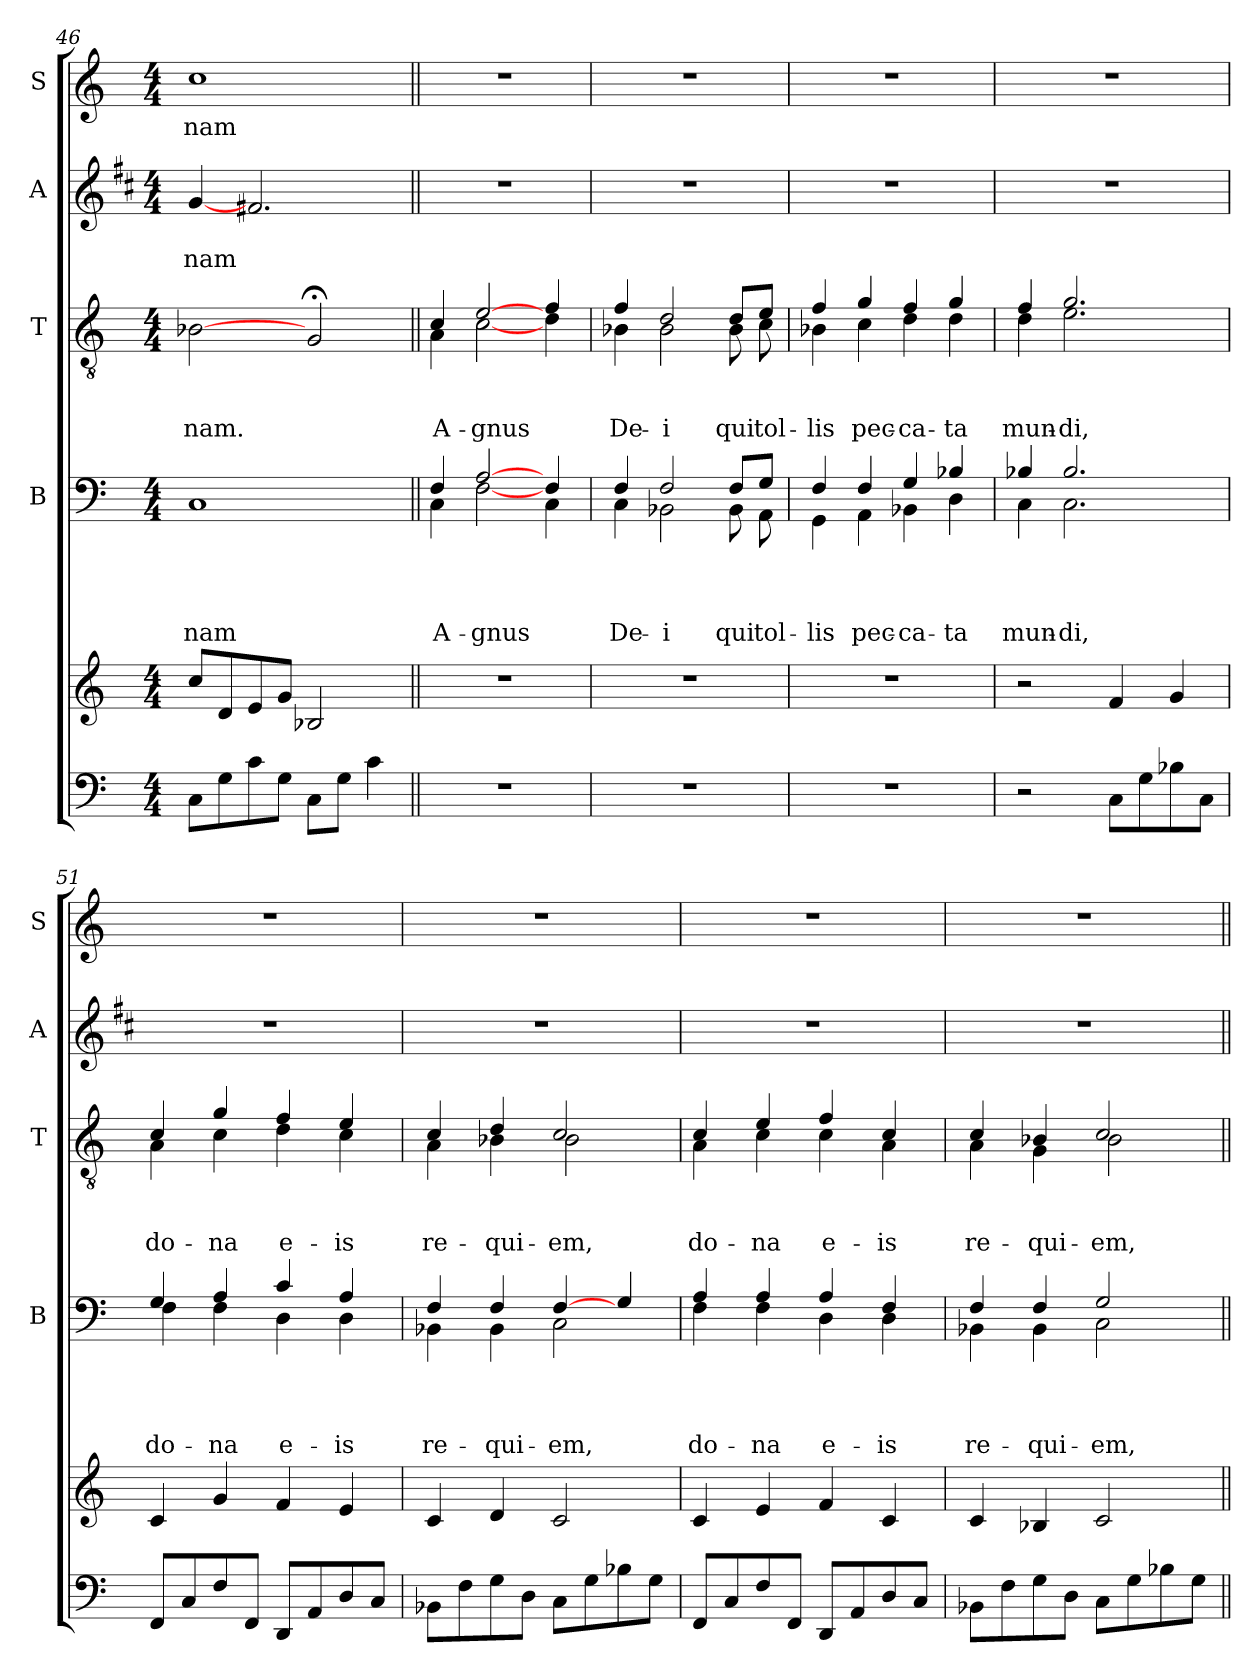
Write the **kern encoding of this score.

**kern	**kern	**kern	**text	**text	**text	**text	**kern	**text	**text	**text	**kern	**text	**text	**kern	**text
*part5	*part5	*part4	*part4	*part4	*part4	*part4	*part3	*part3	*part3	*part3	*part2	*part2	*part2	*part1	*part1
*staff6	*staff5	*staff4	*staff4	*staff4	*staff4	*staff4	*staff3	*staff3	*staff3	*staff3	*staff2	*staff2	*staff2	*staff1	*staff1
*	*	*I"B	*	*	*	*	*I"T	*	*	*	*I"A	*	*	*I"S	*
*	*	*I'B	*	*	*	*	*I'T	*	*	*	*I'A	*	*	*I'S	*
*clefF4	*clefG2	*clefF4	*	*	*	*	*clefGv2	*	*	*	*clefG2	*	*	*clefG2	*
*	*	*	*	*	*	*	*	*	*	*	*ITrd1c2	*	*	*	*
*k[]	*k[]	*k[]	*	*	*	*	*k[]	*	*	*	*k[]	*	*	*k[]	*
*C:	*C:	*C:	*	*	*	*	*C:	*	*	*	*C:	*	*	*C:	*
*M4/4	*M4/4	*M4/4	*	*	*	*	*M4/4	*	*	*	*M4/4	*	*	*M4/4	*
=46	=46	=46	=46	=46	=46	=46	=46	=46	=46	=46	=46	=46	=46	=46	=46
!	!	!	!	!	!	!LO:LY:b	!	!	!	!LO:LY:b	!	!	!LO:LY:b	!	!LO:LY:b
8C\L	8cc/L	1C	.	.	.	-nam	[2B-X\	.	.	-nam.	[4f/	.	-nam	1cc	-nam
8G\	8d/	.	.	.	.	.	.	.	.	.	.	.	.	.	.
8c\	8e/	.	.	.	.	.	.	.	.	.	2.eni/	.	.	.	.
8G\J	8g/J	.	.	.	.	.	.	.	.	.	.	.	.	.	.
8C\L	2B-X/	.	.	.	.	.	2G;</	.	.	.	.	.	.	.	.
8G\J	.	.	.	.	.	.	.	.	.	.	.	.	.	.	.
4c\	.	.	.	.	.	.	.	.	.	.	.	.	.	.	.
=47||	=47||	=47||	=47||	=47||	=47||	=47||	=47||	=47||	=47||	=47||	=47||	=47||	=47||	=47||	=47||
*	*	*^	*	*	*	*	*	*	*	*	*	*	*	*	*
!	!	!	!	!	!	!	!LO:LY:b	!	!	!	!LO:LY:b	!	!	!	!	!
*	*	*	*	*	*	*	*	*^	*	*	*	*	*	*	*	*
1r	1r	4F/	4C\	.	.	.	A-	4c/	4A\	.	.	A-	1r	.	.	1r	.
!	!	!	!	!	!	!	!LO:LY:b	!	!	!	!	!LO:LY:b	!	!	!	!	!
.	.	[>2A/	[<2F\	.	.	.	-gnus	[>2e/	[<2c\	.	.	-gnus	.	.	.	.	.
.	.	4F/	4C\	.	.	.	.	4f/	4d\	.	.	.	.	.	.	.	.
!!LO:PB:g=z
=48	=48	=48	=48	=48	=48	=48	=48	=48	=48	=48	=48	=48	=48	=48	=48	=48	=48
!	!	!	!	!	!	!	!LO:LY:b	!	!	!	!	!LO:LY:b	!	!	!	!	!
1r	1r	4F/	4C\	.	.	.	De-	4f/	4B-X\	.	.	De-	1r	.	.	1r	.
!	!	!	!	!	!	!	!LO:LY:b	!	!	!	!	!LO:LY:b	!	!	!	!	!
.	.	2F/	2BB-X\	.	.	.	-i	2d/	2B-\	.	.	-i	.	.	.	.	.
!	!	!	!	!	!	!	!LO:LY:b	!	!	!	!	!LO:LY:b	!	!	!	!	!
.	.	8F/L	8BB-\	.	.	.	qui	8d/L	8B-\	.	.	qui	.	.	.	.	.
!	!	!	!	!	!	!	!LO:LY:b	!	!	!	!	!LO:LY:b	!	!	!	!	!
.	.	8G/J	8AA\	.	.	.	tol-	8e/J	8c\	.	.	tol-	.	.	.	.	.
=49	=49	=49	=49	=49	=49	=49	=49	=49	=49	=49	=49	=49	=49	=49	=49	=49	=49
!	!	!	!	!	!	!	!LO:LY:b	!	!	!	!	!LO:LY:b	!	!	!	!	!
1r	1r	4F/	4GG\	.	.	.	-lis	4f/	4B-X\	.	.	-lis	1r	.	.	1r	.
!	!	!	!	!	!	!	!LO:LY:b	!	!	!	!	!LO:LY:b	!	!	!	!	!
.	.	4F/	4AA\	.	.	.	pec-	4g/	4c\	.	.	pec-	.	.	.	.	.
!	!	!	!	!	!	!	!LO:LY:b	!	!	!	!	!LO:LY:b	!	!	!	!	!
.	.	4G/	4BB-X\	.	.	.	-ca-	4f/	4d\	.	.	-ca-	.	.	.	.	.
!	!	!	!	!	!	!	!LO:LY:b	!	!	!	!	!LO:LY:b	!	!	!	!	!
.	.	4B-X/	4D\	.	.	.	-ta	4g/	4d\	.	.	-ta	.	.	.	.	.
=50	=50	=50	=50	=50	=50	=50	=50	=50	=50	=50	=50	=50	=50	=50	=50	=50	=50
!	!	!	!	!	!	!	!LO:LY:b	!	!	!	!	!LO:LY:b	!	!	!	!	!
2r	2r	4B-X/	4C\	.	.	.	mun-	4f/	4d\	.	.	mun-	1r	.	.	1r	.
!	!	!	!	!	!	!	!LO:LY:b	!	!	!	!	!LO:LY:b	!	!	!	!	!
.	.	2.B-/	2.C\	.	.	.	-di,	2.g/	2.e\	.	.	-di,	.	.	.	.	.
8C\L	4f/	.	.	.	.	.	.	.	.	.	.	.	.	.	.	.	.
8G\	.	.	.	.	.	.	.	.	.	.	.	.	.	.	.	.	.
8B-X\	4g/	.	.	.	.	.	.	.	.	.	.	.	.	.	.	.	.
8C\J	.	.	.	.	.	.	.	.	.	.	.	.	.	.	.	.	.
=51	=51	=51	=51	=51	=51	=51	=51	=51	=51	=51	=51	=51	=51	=51	=51	=51	=51
!	!	!	!	!	!	!	!LO:LY:b	!	!	!	!	!LO:LY:b	!	!	!	!	!
8FF/L	4c/	4G/	4F\	.	.	.	do-	4c/	4A\	.	.	do-	1r	.	.	1r	.
8C/	.	.	.	.	.	.	.	.	.	.	.	.	.	.	.	.	.
!	!	!	!	!	!	!	!LO:LY:b	!	!	!	!	!LO:LY:b	!	!	!	!	!
8F/	4g/	4A/	4F\	.	.	.	-na	4g/	4c\	.	.	-na	.	.	.	.	.
8FF/J	.	.	.	.	.	.	.	.	.	.	.	.	.	.	.	.	.
!	!	!	!	!	!	!	!LO:LY:b	!	!	!	!	!LO:LY:b	!	!	!	!	!
8DD/L	4f/	4c/	4D\	.	.	.	e-	4f/	4d\	.	.	e-	.	.	.	.	.
8AA/	.	.	.	.	.	.	.	.	.	.	.	.	.	.	.	.	.
!	!	!	!	!	!	!	!LO:LY:b	!	!	!	!	!LO:LY:b	!	!	!	!	!
8D/	4e/	4A/	4D\	.	.	.	-is	4e/	4c\	.	.	-is	.	.	.	.	.
8C/J	.	.	.	.	.	.	.	.	.	.	.	.	.	.	.	.	.
=52	=52	=52	=52	=52	=52	=52	=52	=52	=52	=52	=52	=52	=52	=52	=52	=52	=52
!	!	!	!	!	!	!	!LO:LY:b	!	!	!	!	!LO:LY:b	!	!	!	!	!
8BB-X\L	4c/	4F/	4BB-X\	.	.	.	re-	4c/	4A\	.	.	re-	1r	.	.	1r	.
8F\	.	.	.	.	.	.	.	.	.	.	.	.	.	.	.	.	.
!	!	!	!	!	!	!	!LO:LY:b	!	!	!	!	!LO:LY:b	!	!	!	!	!
8G\	4d/	4F/	4BB-\	.	.	.	-qui-	4d/	4B-X\	.	.	-qui-	.	.	.	.	.
8D\J	.	.	.	.	.	.	.	.	.	.	.	.	.	.	.	.	.
!	!	!	!	!	!	!	!LO:LY:b	!	!	!	!	!LO:LY:b	!	!	!	!	!
8C\L	2c/	[>4F/	2C\	.	.	.	-em,	2c/	2B-\	.	.	-em,	.	.	.	.	.
8G\	.	.	.	.	.	.	.	.	.	.	.	.	.	.	.	.	.
8B-X\	.	4G/	.	.	.	.	.	.	.	.	.	.	.	.	.	.	.
8G\J	.	.	.	.	.	.	.	.	.	.	.	.	.	.	.	.	.
!!LO:LB:g=z
=53	=53	=53	=53	=53	=53	=53	=53	=53	=53	=53	=53	=53	=53	=53	=53	=53	=53
!	!	!	!	!	!	!	!LO:LY:b	!	!	!	!	!LO:LY:b	!	!	!	!	!
8FF/L	4c/	4A/	4F\	.	.	.	do-	4c/	4A\	.	.	do-	1r	.	.	1r	.
8C/	.	.	.	.	.	.	.	.	.	.	.	.	.	.	.	.	.
!	!	!	!	!	!	!	!LO:LY:b	!	!	!	!	!LO:LY:b	!	!	!	!	!
8F/	4e/	4A/	4F\	.	.	.	-na	4e/	4c\	.	.	-na	.	.	.	.	.
8FF/J	.	.	.	.	.	.	.	.	.	.	.	.	.	.	.	.	.
!	!	!	!	!	!	!	!LO:LY:b	!	!	!	!	!LO:LY:b	!	!	!	!	!
8DD/L	4f/	4A/	4D\	.	.	.	e-	4f/	4c\	.	.	e-	.	.	.	.	.
8AA/	.	.	.	.	.	.	.	.	.	.	.	.	.	.	.	.	.
!	!	!	!	!	!	!	!LO:LY:b	!	!	!	!	!LO:LY:b	!	!	!	!	!
8D/	4c/	4F/	4D\	.	.	.	-is	4c/	4A\	.	.	-is	.	.	.	.	.
8C/J	.	.	.	.	.	.	.	.	.	.	.	.	.	.	.	.	.
=54	=54	=54	=54	=54	=54	=54	=54	=54	=54	=54	=54	=54	=54	=54	=54	=54	=54
!	!	!	!	!	!	!	!LO:LY:b	!	!	!	!	!LO:LY:b	!	!	!	!	!
8BB-X\L	4c/	4F/	4BB-X\	.	.	.	re-	4c/	4A\	.	.	re-	1r	.	.	1r	.
8F\	.	.	.	.	.	.	.	.	.	.	.	.	.	.	.	.	.
!	!	!	!	!	!	!	!LO:LY:b	!	!	!	!	!LO:LY:b	!	!	!	!	!
8G\	4B-X/	4F/	4BB-\	.	.	.	-qui-	4B-X/	4G\	.	.	-qui-	.	.	.	.	.
8D\J	.	.	.	.	.	.	.	.	.	.	.	.	.	.	.	.	.
!	!	!	!	!	!	!	!LO:LY:b	!	!	!	!	!LO:LY:b	!	!	!	!	!
8C\L	2c/	2G/	2C\	.	.	.	-em,	2c/	2B-\	.	.	-em,	.	.	.	.	.
8G\	.	.	.	.	.	.	.	.	.	.	.	.	.	.	.	.	.
8B-X\	.	.	.	.	.	.	.	.	.	.	.	.	.	.	.	.	.
8G\J	.	.	.	.	.	.	.	.	.	.	.	.	.	.	.	.	.
*	*	*v	*v	*	*	*	*	*	*	*	*	*	*	*	*	*	*
*	*	*	*	*	*	*	*v	*v	*	*	*	*	*	*	*	*
=||	=||	=||	=||	=||	=||	=||	=||	=||	=||	=||	=||	=||	=||	=||	=||
*-	*-	*-	*-	*-	*-	*-	*-	*-	*-	*-	*-	*-	*-	*-	*-
